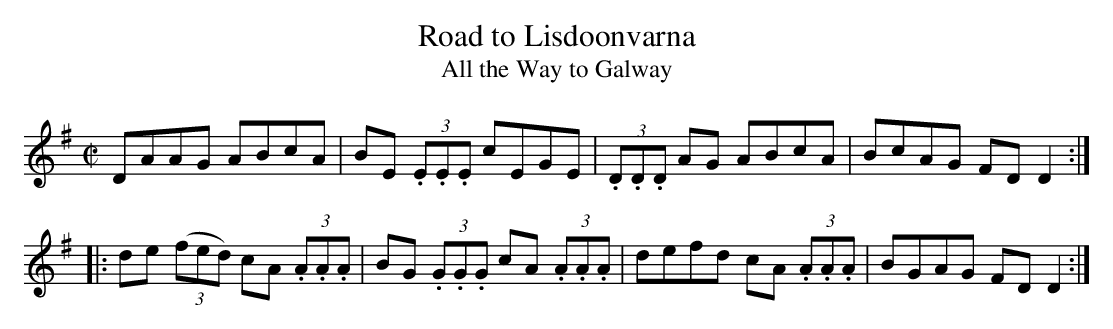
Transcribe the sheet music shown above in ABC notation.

X:1
U: ~ = !turn!
T:Road to Lisdoonvarna
T:All the Way to Galway
L:1/8
M:C|
K:DMixolydian
DAAG ABcA | BE (3.E.E.E cEGE | (3.D.D.D AG ABcA | BcAG FD D2::
de ((3fed) cA (3.A.A.A | BG (3.G.G.G cA (3.A.A.A | defd cA (3.A.A.A | BGAG FD D2 :|]
